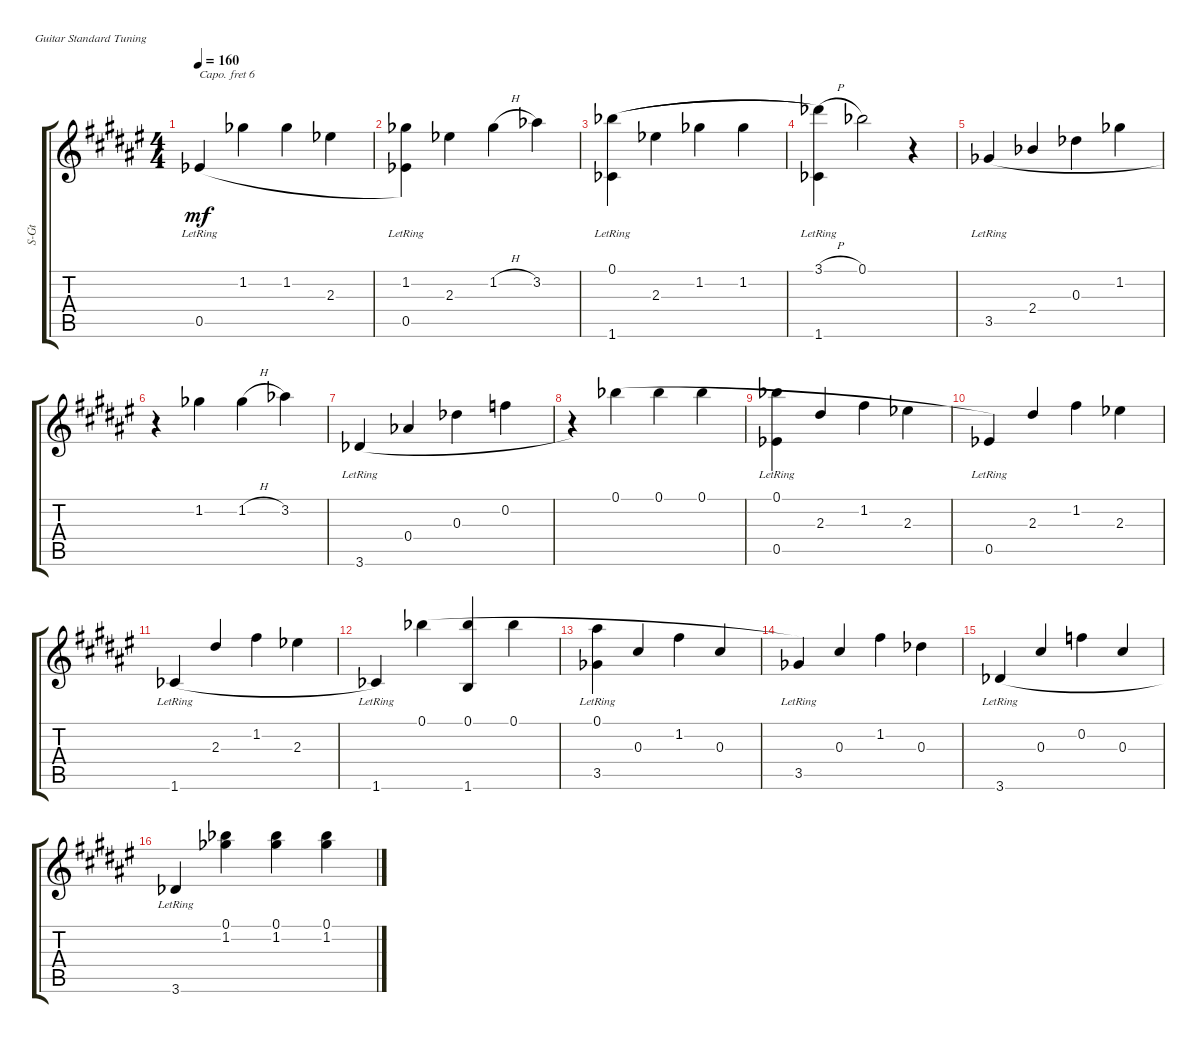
\defaultSystemsLayout 4
\bracketExtendMode groupsimilarinstruments
\track ("Steel Guitar" "S-Gt") {instrument acousticguitarsteel}
\staff {score tabs}
\capo 6
\tuning (E4 B3 G3 D3 A2 E2)
\ts (4 4)
\tempo 160
\clef g2
\ks f#
0.5{lr acc b}.4{dy mf legatoorigin beam Up} 1.2{acc b}.4{legatoorigin beam Down} 1.2{acc b}.4{legatoorigin beam Down} 2.3{acc b}.4{legatoorigin beam Down} |
(0.5{lr acc b} 1.2{acc b}).4{beam Down} 2.3{acc b}.4{beam Down} 1.2{h acc b}.4{beam Down} 3.2{acc b}.4{beam Down} |
(1.6{lr acc b} 0.1{acc b}).4{legatoorigin beam Down} 2.3{acc b}.4{legatoorigin beam Down} 1.2{acc b}.4{legatoorigin beam Down} 1.2{acc b}.4{legatoorigin beam Down} |
(1.6{lr acc b} 3.1{h acc b}).4{beam Down} 0.1{acc b}.2{beam Down} r.4{beam Down} |
3.5{lr acc b}.4{legatoorigin beam Up} 2.4{acc b}.4{legatoorigin beam Up} 0.3{acc b}.4{legatoorigin beam Down} 1.2{acc b}.4{legatoorigin beam Down} |
r.4{beam Down} 1.2{acc b}.4{beam Down} 1.2{h acc b}.4{beam Down} 3.2{acc b}.4{beam Down} |
3.6{lr acc b}.4{legatoorigin beam Up} 0.4{acc b}.4{legatoorigin beam Up} 0.3{acc b}.4{legatoorigin beam Down} 0.2{acc forcenatural}.4{legatoorigin beam Down} |
r.4{beam Down} 0.1{acc b}.4{legatoorigin beam Down} 0.1{acc b}.4{legatoorigin beam Down} 0.1{acc b}.4{legatoorigin beam Down} |
(0.1{lr acc b} 0.5{lr acc b}).4{legatoorigin beam Down} 2.3{acc forcenatural}.4{legatoorigin beam Up} 1.2{acc forcenatural}.4{legatoorigin beam Down} 2.3{acc b}.4{legatoorigin beam Down} |
0.5{lr acc b}.4{beam Up} 2.3{acc forcenatural}.4{beam Up} 1.2{acc forcenatural}.4{beam Down} 2.3{acc b}.4{beam Down} |
1.6{lr acc b}.4{legatoorigin beam Up} 2.3{acc forcenatural}.4{legatoorigin beam Up} 1.2{acc forcenatural}.4{legatoorigin beam Down} 2.3{acc b}.4{legatoorigin beam Down} |
1.6{lr acc b}.4{beam Up} 0.1{acc b}.4{legatoorigin beam Down} (0.1{acc b} 1.6{acc forcenatural}).4{legatoorigin beam Up} 0.1{acc b}.4{legatoorigin beam Down} |
(3.5{lr acc b} 0.1{acc forcenatural}).4{legatoorigin beam Down} 0.3{acc forcenatural}.4{legatoorigin beam Up} 1.2{acc forcenatural}.4{legatoorigin beam Down} 0.3{acc forcenatural}.4{legatoorigin beam Up} |
3.5{lr acc b}.4{beam Up} 0.3{acc forcenatural}.4{beam Up} 1.2{acc forcenatural}.4{beam Down} 0.3{acc b}.4{beam Down} |
3.6{lr acc b}.4{legatoorigin beam Up} 0.3{acc forcenatural}.4{legatoorigin beam Up} 0.2{acc forcenatural}.4{legatoorigin beam Down} 0.3{acc forcenatural}.4{legatoorigin beam Up} |
3.6{lr acc b}.4{legatoorigin beam Up} (0.1{acc b} 1.2{acc b}).4{legatoorigin beam Down} (1.2{acc b} 0.1{acc b}).4{legatoorigin beam Down} (0.1{acc b} 1.2{acc b}).4{legatoorigin beam Down}
